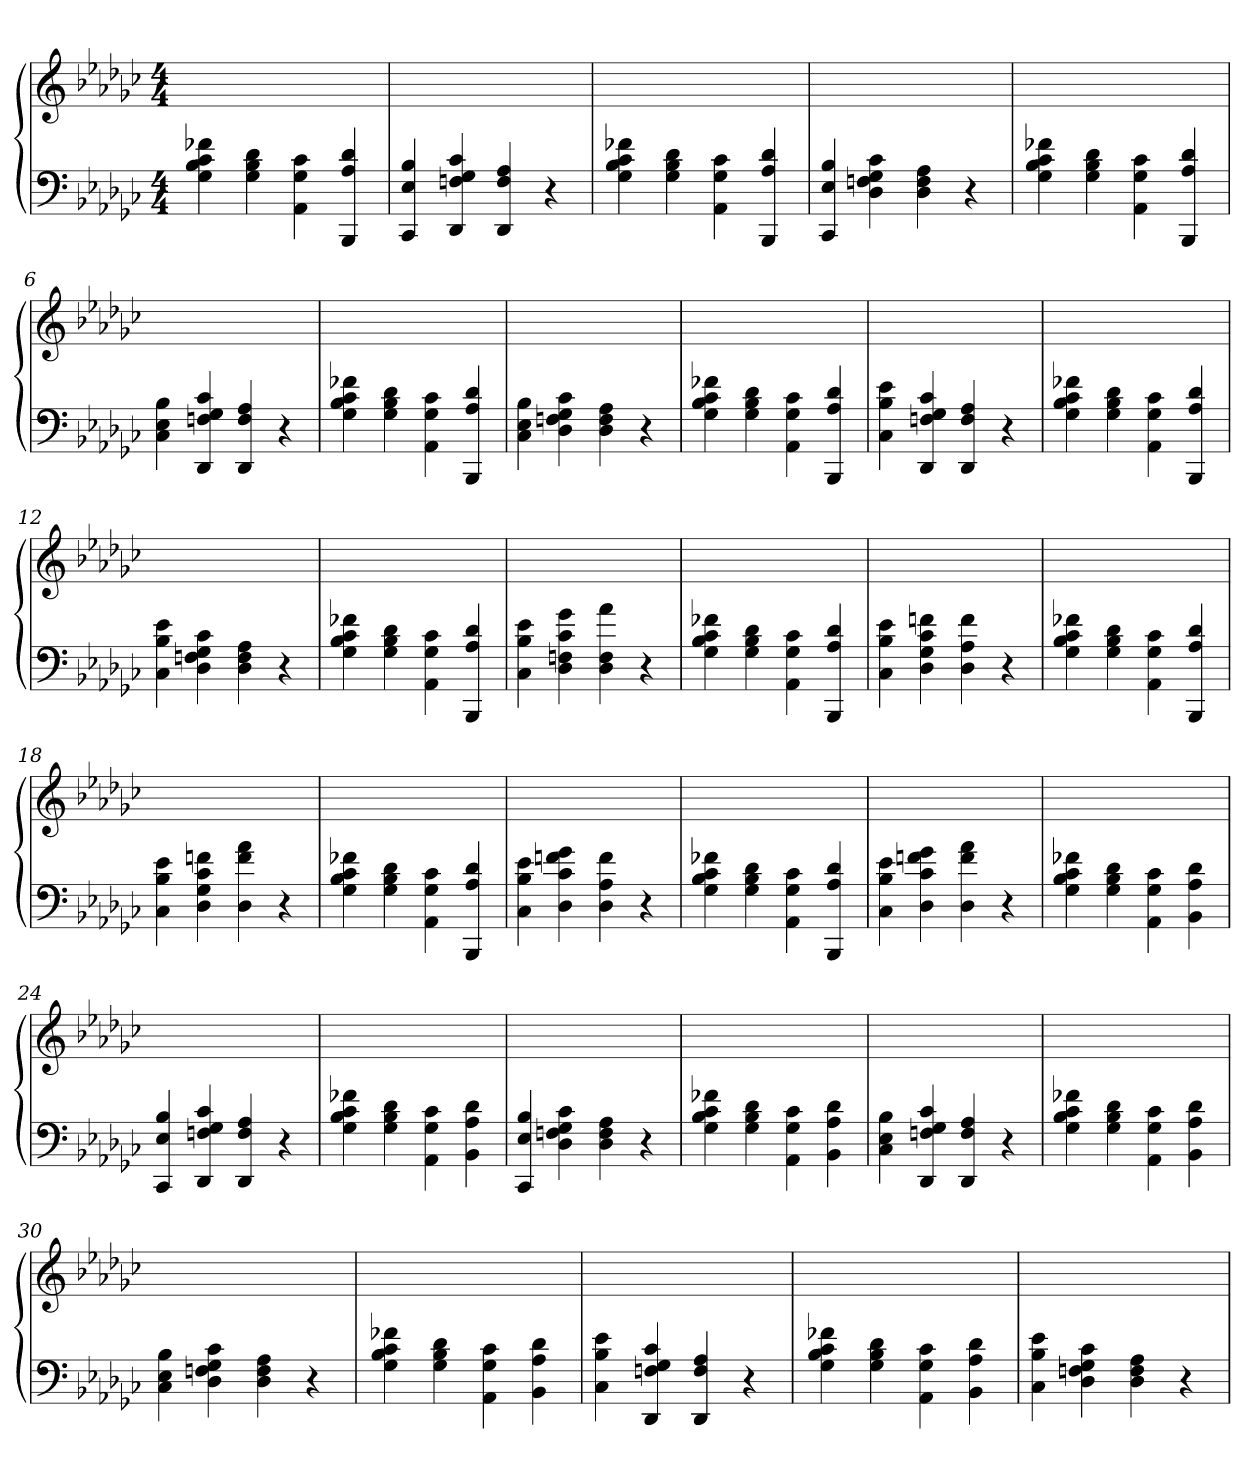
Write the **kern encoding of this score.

**kern	**kern
*part2	*part1
*staff2	*staff1
*clefF4	*clefG2
*k[b-e-a-d-g-c-]	*k[b-e-a-d-g-c-]
*G-:	*G-:
*M4/4	*M4/4
*MM60	*MM60
=1	=1
4G- 4B- 4c- 4f-X	1ryy
4G- 4B- 4d-	.
4AA- 4G- 4c-	.
4BBB- 4A- 4d-	.
=2	=2
4CC- 4E- 4B-	1ryy
4DD- 4Fn 4G- 4c-	.
4DD- 4F 4A-	.
4r	.
=3	=3
4G- 4B- 4c- 4f-X	1ryy
4G- 4B- 4d-	.
4AA- 4G- 4c-	.
4BBB- 4A- 4d-	.
=4	=4
4CC- 4E- 4B-	1ryy
4D- 4Fn 4G- 4c-	.
4D- 4F 4A-	.
4r	.
=5	=5
4G- 4B- 4c- 4f-X	1ryy
4G- 4B- 4d-	.
4AA- 4G- 4c-	.
4BBB- 4A- 4d-	.
=6	=6
4C- 4E- 4B-	1ryy
4DD- 4Fn 4G- 4c-	.
4DD- 4F 4A-	.
4r	.
=7	=7
4G- 4B- 4c- 4f-X	1ryy
4G- 4B- 4d-	.
4AA- 4G- 4c-	.
4BBB- 4A- 4d-	.
=8	=8
4C- 4E- 4B-	1ryy
4D- 4Fn 4G- 4c-	.
4D- 4F 4A-	.
4r	.
=9	=9
4G- 4B- 4c- 4f-X	1ryy
4G- 4B- 4d-	.
4AA- 4G- 4c-	.
4BBB- 4A- 4d-	.
=10	=10
4C- 4B- 4e-	1ryy
4DD- 4Fn 4G- 4c-	.
4DD- 4F 4A-	.
4r	.
=11	=11
4G- 4B- 4c- 4f-X	1ryy
4G- 4B- 4d-	.
4AA- 4G- 4c-	.
4BBB- 4A- 4d-	.
=12	=12
4C- 4B- 4e-	1ryy
4D- 4Fn 4G- 4c-	.
4D- 4F 4A-	.
4r	.
=13	=13
4G- 4B- 4c- 4f-X	1ryy
4G- 4B- 4d-	.
4AA- 4G- 4c-	.
4BBB- 4A- 4d-	.
=14	=14
4C- 4B- 4e-	1ryy
4D- 4Fn 4c- 4g-	.
4D- 4F 4a-	.
4r	.
=15	=15
4G- 4B- 4c- 4f-X	1ryy
4G- 4B- 4d-	.
4AA- 4G- 4c-	.
4BBB- 4A- 4d-	.
=16	=16
4C- 4B- 4e-	1ryy
4D- 4G- 4c- 4fn	.
4D- 4A- 4f	.
4r	.
=17	=17
4G- 4B- 4c- 4f-X	1ryy
4G- 4B- 4d-	.
4AA- 4G- 4c-	.
4BBB- 4A- 4d-	.
=18	=18
4C- 4B- 4e-	1ryy
4D- 4G- 4c- 4fn	.
4D- 4f 4a-	.
4r	.
=19	=19
4G- 4B- 4c- 4f-X	1ryy
4G- 4B- 4d-	.
4AA- 4G- 4c-	.
4BBB- 4A- 4d-	.
=20	=20
4C- 4B- 4e-	1ryy
4D- 4c- 4fn 4g-	.
4D- 4A- 4f	.
4r	.
=21	=21
4G- 4B- 4c- 4f-X	1ryy
4G- 4B- 4d-	.
4AA- 4G- 4c-	.
4BBB- 4A- 4d-	.
=22	=22
4C- 4B- 4e-	1ryy
4D- 4c- 4fn 4g-	.
4D- 4f 4a-	.
4r	.
=23	=23
4G- 4B- 4c- 4f-X	1ryy
4G- 4B- 4d-	.
4AA- 4G- 4c-	.
4BB- 4A- 4d-	.
=24	=24
4CC- 4E- 4B-	1ryy
4DD- 4Fn 4G- 4c-	.
4DD- 4F 4A-	.
4r	.
=25	=25
4G- 4B- 4c- 4f-X	1ryy
4G- 4B- 4d-	.
4AA- 4G- 4c-	.
4BB- 4A- 4d-	.
=26	=26
4CC- 4E- 4B-	1ryy
4D- 4Fn 4G- 4c-	.
4D- 4F 4A-	.
4r	.
=27	=27
4G- 4B- 4c- 4f-X	1ryy
4G- 4B- 4d-	.
4AA- 4G- 4c-	.
4BB- 4A- 4d-	.
=28	=28
4C- 4E- 4B-	1ryy
4DD- 4Fn 4G- 4c-	.
4DD- 4F 4A-	.
4r	.
=29	=29
4G- 4B- 4c- 4f-X	1ryy
4G- 4B- 4d-	.
4AA- 4G- 4c-	.
4BB- 4A- 4d-	.
=30	=30
4C- 4E- 4B-	1ryy
4D- 4Fn 4G- 4c-	.
4D- 4F 4A-	.
4r	.
=31	=31
4G- 4B- 4c- 4f-X	1ryy
4G- 4B- 4d-	.
4AA- 4G- 4c-	.
4BB- 4A- 4d-	.
=32	=32
4C- 4B- 4e-	1ryy
4DD- 4Fn 4G- 4c-	.
4DD- 4F 4A-	.
4r	.
=33	=33
4G- 4B- 4c- 4f-X	1ryy
4G- 4B- 4d-	.
4AA- 4G- 4c-	.
4BB- 4A- 4d-	.
=34	=34
4C- 4B- 4e-	1ryy
4D- 4Fn 4G- 4c-	.
4D- 4F 4A-	.
4r	.
=	=
*-	*-
